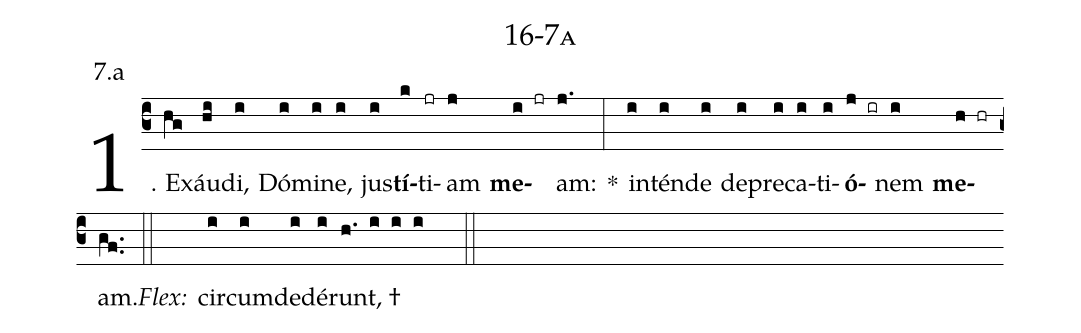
name: 16-7a;
annotation: 7.a;
%%
(c3)1. Ex(hg)áu(hi)di,(i) Dó(i)mi(i)ne,(i) jus(i)<b>tí</b>(k)ti(jr)am(j) <b>me</b>(i jr)am:(j.) *(:) in(i)tén(i)de(i) de(i)pre(i)ca(i)ti(i)<b>ó</b>(j ir)nem(i) <b>me</b>(h hr)am.(gf..) (::)
<i>Flex:</i>()  cir(i)cum(i)de(i)dé(i)runt, †(h. i i i  ::)
